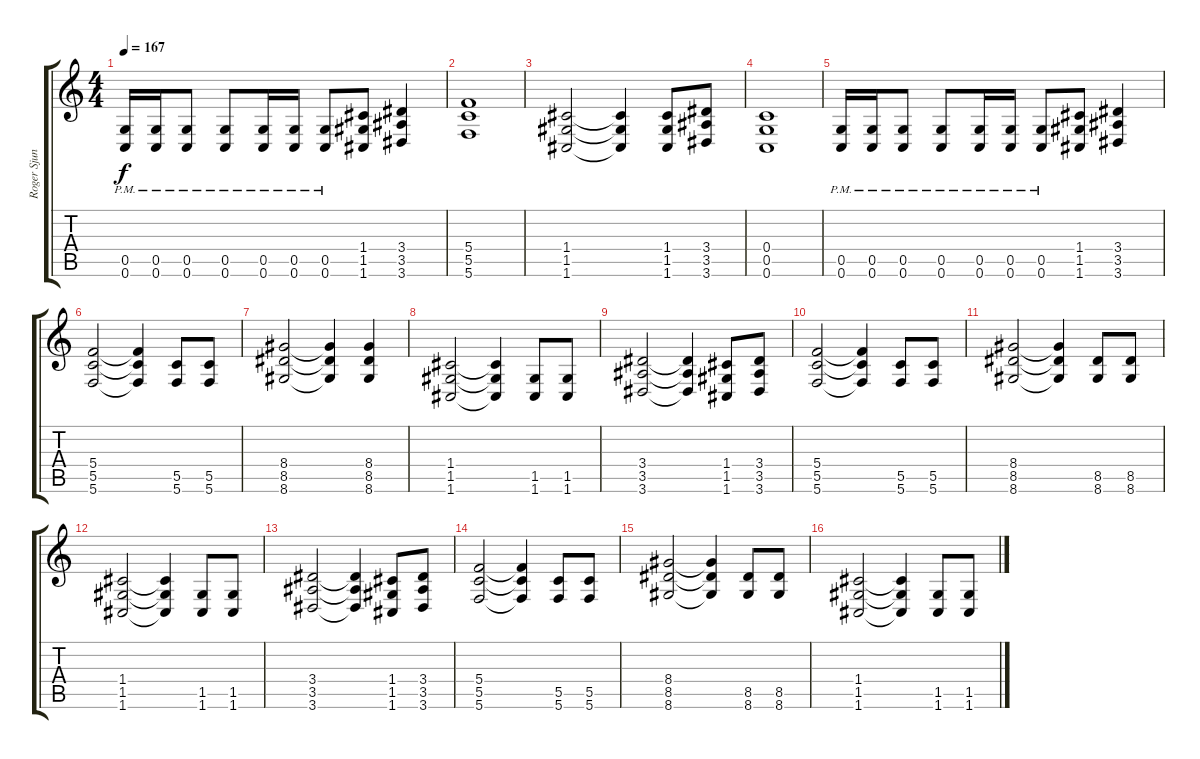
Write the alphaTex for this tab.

\track ("Roger Sjunnesson" "Roger Sjun") {instrument distortionguitar}
\staff {score tabs}
\tuning (D4 A3 F3 C3 G2 C2) {hide}
\ts (4 4)
\tempo 167
\clef g2
\ks c
(0.5{pm} 0.6{pm}).16{dy f} (0.5{pm} 0.6{pm}).16 (0.5{pm} 0.6{pm}).8 (0.5{pm} 0.6{pm}).8 (0.5{pm} 0.6{pm}).16 (0.5{pm} 0.6{pm}).16 (0.5{pm} 0.6{pm}).8 (1.4 1.5 1.6).8 (3.4 3.5 3.6).4 |
(5.4 5.5 5.6).1 |
(1.4 1.5 1.6).2 (1.4{t} 1.5{t} 1.6{t}).4 (1.4 1.5 1.6).8 (3.4 3.5 3.6).8 |
(0.4 0.5 0.6).1 |
(0.5{pm} 0.6{pm}).16 (0.5{pm} 0.6{pm}).16 (0.5{pm} 0.6{pm}).8 (0.5{pm} 0.6{pm}).8 (0.5{pm} 0.6{pm}).16 (0.5{pm} 0.6{pm}).16 (0.5{pm} 0.6{pm}).8 (1.4 1.5 1.6).8 (3.4 3.5 3.6).4 |
(5.4 5.5 5.6).2 (5.4{t} 5.5{t} 5.6{t}).4 (5.5 5.6).8 (5.5 5.6).8 |
(8.4 8.5 8.6).2 (8.4{t} 8.5{t} 8.6{t}).4 (8.4 8.5 8.6).4 |
(1.4 1.5 1.6).2 (1.4{t} 1.5{t} 1.6{t}).4 (1.5 1.6).8 (1.5 1.6).8 |
(3.4 3.5 3.6).2 (3.4{t} 3.5{t} 3.6{t}).4 (1.4 1.5 1.6).8 (3.4 3.5 3.6).8 |
(5.4 5.5 5.6).2 (5.4{t} 5.5{t} 5.6{t}).4 (5.5 5.6).8 (5.5 5.6).8 |
(8.4 8.5 8.6).2 (8.4{t} 8.5{t} 8.6{t}).4 (8.5 8.6).8 (8.5 8.6).8 |
(1.4 1.5 1.6).2 (1.4{t} 1.5{t} 1.6{t}).4 (1.5 1.6).8 (1.5 1.6).8 |
(3.4 3.5 3.6).2 (3.4{t} 3.5{t} 3.6{t}).4 (1.4 1.5 1.6).8 (3.4 3.5 3.6).8 |
(5.4 5.5 5.6).2 (5.4{t} 5.5{t} 5.6{t}).4 (5.5 5.6).8 (5.5 5.6).8 |
(8.4 8.5 8.6).2 (8.4{t} 8.5{t} 8.6{t}).4 (8.5 8.6).8 (8.5 8.6).8 |
(1.4 1.5 1.6).2 (1.4{t} 1.5{t} 1.6{t}).4 (1.5 1.6).8 (1.5 1.6).8
